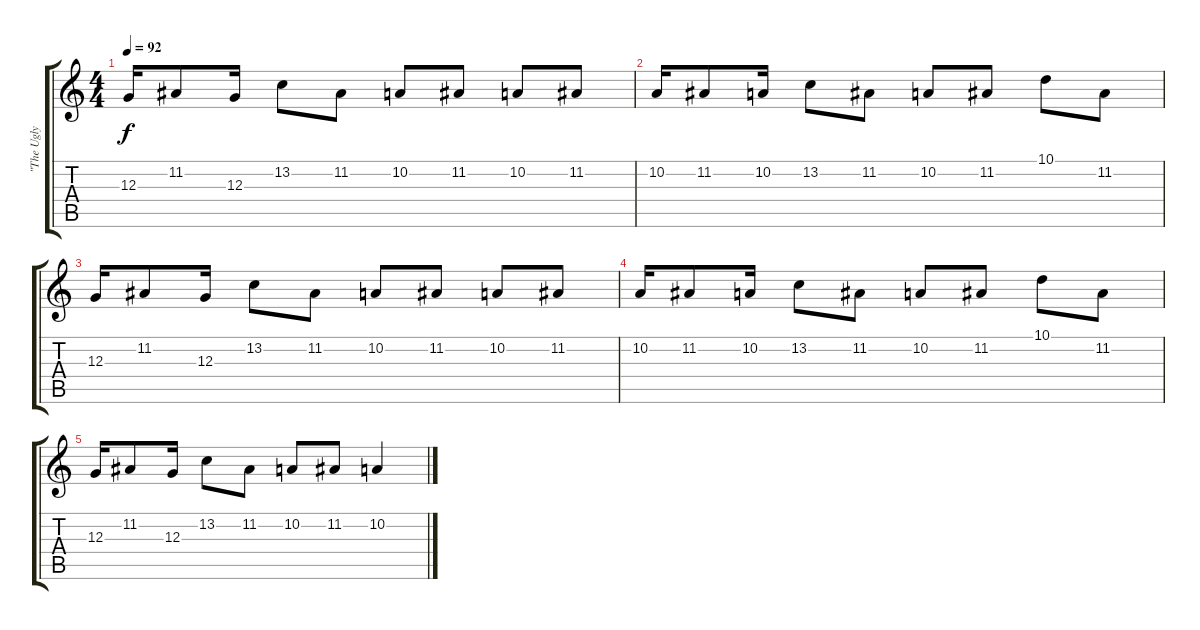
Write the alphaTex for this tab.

\track ("\"The Ugly Organ\"" "\"The Ugly ") {instrument drawbarorgan}
\staff {score tabs}
\tuning (E4 B3 G3 D3 A2 E2) {hide}
\ts (4 4)
\tempo 92
\clef g2
\ks c
12.3.16{dy f} 11.2.8 12.3.16 13.2.8 11.2.8 10.2.8 11.2.8 10.2.8 11.2.8 |
10.2.16 11.2.8 10.2.16 13.2.8 11.2.8 10.2.8 11.2.8 10.1.8 11.2.8 |
12.3.16 11.2.8 12.3.16 13.2.8 11.2.8 10.2.8 11.2.8 10.2.8 11.2.8 |
10.2.16 11.2.8 10.2.16 13.2.8 11.2.8 10.2.8 11.2.8 10.1.8 11.2.8 |
12.3.16 11.2.8 12.3.16 13.2.8 11.2.8 10.2.8 11.2.8 10.2.4
